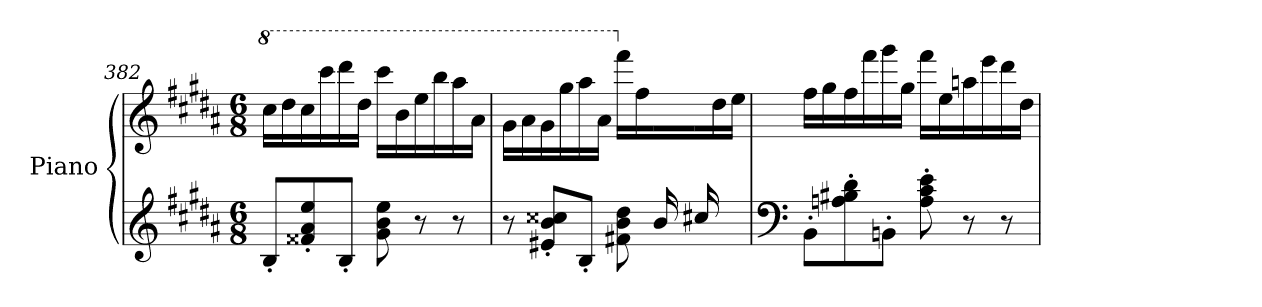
**kern	**kern
*part1	*part1
*staff2	*staff1
*I"Piano	*
*I'Pno.	*
!!LO:LB:g=z
*clefG2	*clefG2
*k[f#c#g#d#a#]	*k[f#c#g#d#a#]
*M6/8	*M6/8
*	*8va
=382	=382
8B'/L	16ccc#\LL
.	16ddd#\
8f##X/' 8a#/' 8ee/'	16ccc#\
.	16cccc#\
8B'/J	16dddd#\
.	16ddd#\JJ
8g#\ 8b\ 8ee\	16cccc#\LL
.	16bb\
8r	16eee\
.	16bbb\
8r	16aaa#\
.	16aa#\JJ
=383	=383
*^	*
2ryy	8r	16gg#\LL
.	.	16aa#\
.	8e#X/' 8b/' 8cc##X/'L	16gg#\
.	.	16ggg#\
.	8B'/J	16aaa#\
.	.	16aa#\JJ
*	*	*X8va
.	8f#X\ 8b\ 8dd#\	16fff#\LL
.	.	16ff#\
16b/	8reyy	16ryy
16cc#X/	.	16ryy
8ryy	8reyy	16dd#\
.	.	16ee\JJ
*v	*v	*
=384	=384
*clefF4	*
8BB'\L	16ff#\LL
.	16gg#\
8An\' 8B#X\' 8d#\'	16ff#\
.	16fff#\
8BBn'\J	16ggg#\
.	16gg#\JJ
8A\' 8c#\' 8e\'	16fff#\LL
.	16ee\
8r	16aan\
.	16eee\
8r	16ddd#\
.	16dd#\JJ
=	=
*-	*-
